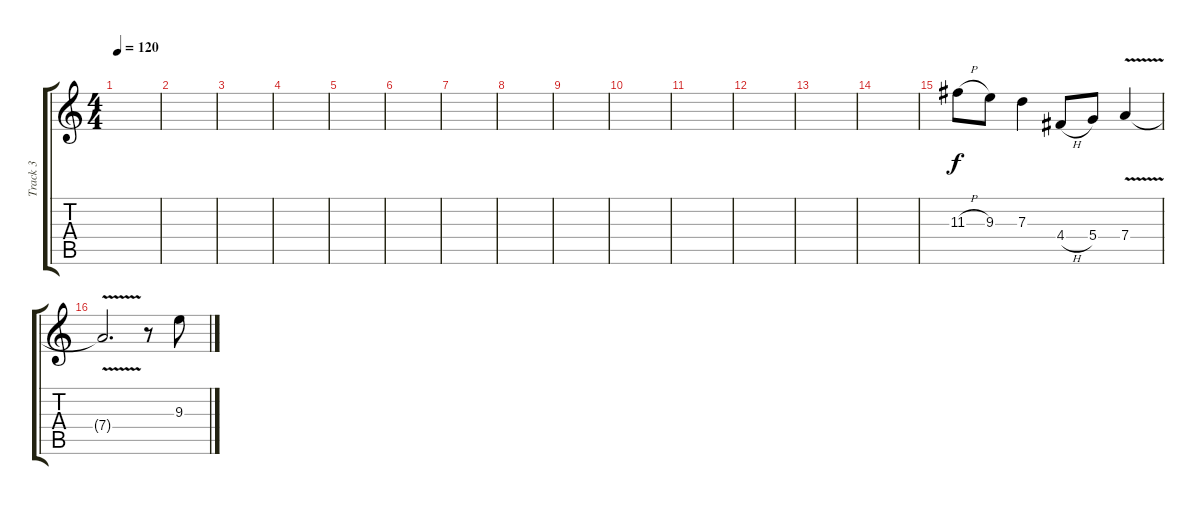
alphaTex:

\track ("Track 3" "Track 3") {instrument overdrivenguitar}
\staff {score tabs}
\tuning (E4 B3 G3 D3 A2 E2) {hide}
\ts (4 4)
\tempo 120
\clef g2
\ks c
|
|
|
|
|
|
|
|
|
|
|
|
|
|
11.3{h}.8 9.3.8 7.3.4 4.4{h}.8 5.4.8 7.4{v}.4 |
7.4{t}.2{d} r.8 9.3.8
